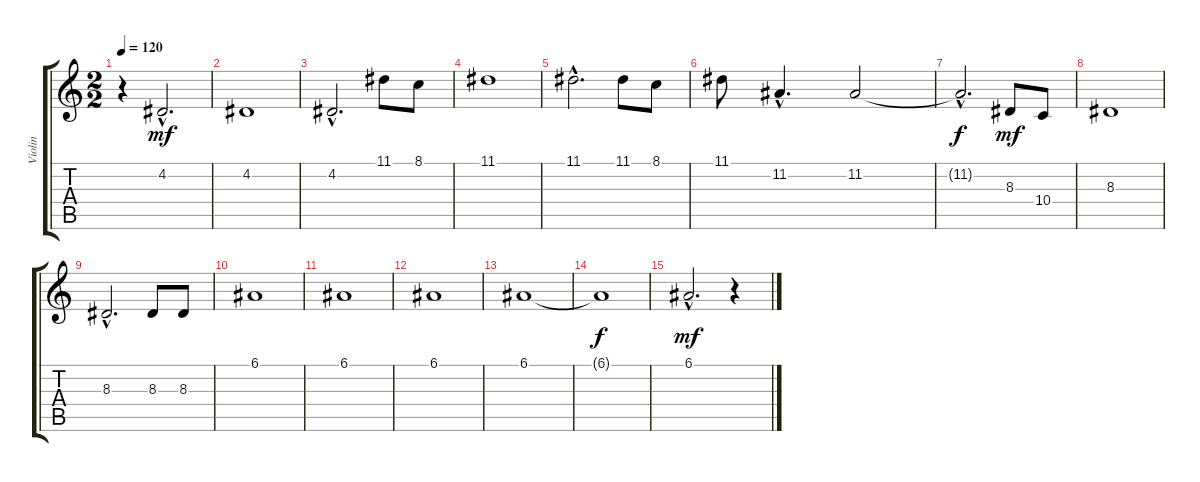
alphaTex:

\track ("Violin" "Violin") {instrument violin}
\staff {score tabs}
\tuning (E4 B3 G3 D3 A2 E2) {hide}
\ts (2 2)
\tempo 120
\clef g2
\ks c
r.4{dy mf} 4.2{hac}.2{d} |
4.2.1 |
4.2{hac}.2{d} 11.1.8 8.1.8 |
11.1.1 |
11.1{hac}.2{d} 11.1.8 8.1.8 |
11.1.8 11.2{hac}.4{d} 11.2.2 |
11.2{hac t}.2{d dy f} 8.3.8{dy mf} 10.4.8 |
8.3.1 |
8.3{hac}.2{d} 8.3.8 8.3.8 |
6.1.1 |
6.1.1 |
6.1.1 |
6.1.1 |
6.1{t}.1{dy f} |
6.1{hac}.2{d dy mf} r.4
